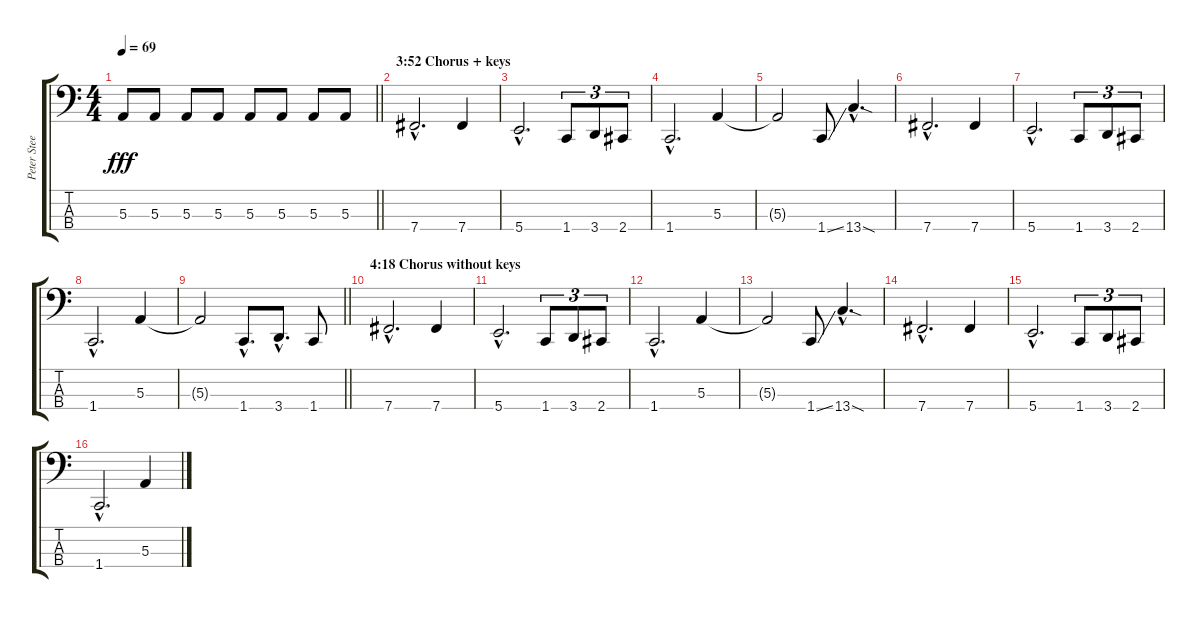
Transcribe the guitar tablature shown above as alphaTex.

\track ("Peter Steele R.I.P. (Bass Guitar)" "Peter Stee") {instrument electricbasspick}
\staff {score tabs}
\tuning (D2 A1 E1 B0) {hide}
\ts (4 4)
\tempo 69
\clef f4
\barLineRight lightlight
\ks c
5.3.8{dy fff} 5.3.8 5.3.8 5.3.8 5.3.8 5.3.8 5.3.8 5.3.8 |
\section ("" "3:52 Chorus + keys")
7.4{hac}.2{d} 7.4.4 |
5.4{hac}.2{d} 1.4.8{tu (3 2)} 3.4.8{tu (3 2)} 2.4.8{tu (3 2)} |
1.4{hac}.2{d} 5.3.4 |
5.3{t}.2 1.4{ss}.8 13.4{sod hac}.4{d} |
7.4{hac}.2{d} 7.4.4 |
5.4{hac}.2{d} 1.4.8{tu (3 2)} 3.4.8{tu (3 2)} 2.4.8{tu (3 2)} |
1.4{hac}.2{d} 5.3.4 |
\barLineRight lightlight
5.3{t}.2 1.4{hac}.8{d} 3.4{hac}.8{d} 1.4.8 |
\section ("" "4:18 Chorus without keys")
7.4{hac}.2{d} 7.4.4 |
5.4{hac}.2{d} 1.4.8{tu (3 2)} 3.4.8{tu (3 2)} 2.4.8{tu (3 2)} |
1.4{hac}.2{d} 5.3.4 |
5.3{t}.2 1.4{ss}.8 13.4{sod hac}.4{d} |
7.4{hac}.2{d} 7.4.4 |
5.4{hac}.2{d} 1.4.8{tu (3 2)} 3.4.8{tu (3 2)} 2.4.8{tu (3 2)} |
1.4{hac}.2{d} 5.3.4
